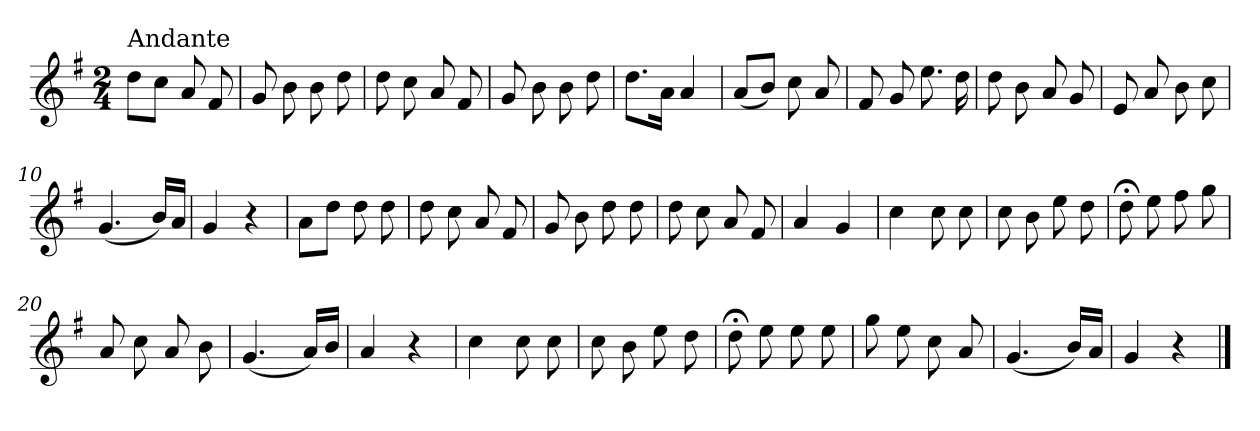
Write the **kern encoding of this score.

**kern
*part1
*staff1
*clefG2
*k[f#]
*G:
*M2/4
=1
!LO:TX:a:t=Andante
8dd\L
8cc\J
8a/
8f#/
=2
8g/
8b\
8b\
8dd\
=3
8dd\
8cc\
8a/
8f#/
=4
8g/
8b\
8b\
8dd\
=5
8.dd\L
16a\Jk
4a/
=6
(<8a/L
8b/J)
8cc\
8a/
=7
8f#/
8g/
8.ee\
16dd\
=8
8dd\
8b\
8a/
8g/
!!LO:LB:g=z
=9
8e/
8a/
8b\
8cc\
=10
(<4.g/
16b/LL)
16a/JJ
=11
4g/
4r
=12
8a\L
8dd\J
8dd\
8dd\
=13
8dd\
8cc\
8a/
8f#/
=14
8g/
8b\
8dd\
8dd\
=15
8dd\
8cc\
8a/
8f#/
=16
4a/
4g/
=17
4cc\
8cc\
8cc\
!!LO:LB:g=z
=18
8cc\
8b\
8ee\
8dd\
=19
8dd;<\
8ee\
8ff#\
8gg\
=20
8a/
8cc\
8a/
8b\
=21
(<4.g/
16a/LL)
16b/JJ
=22
4a/
4r
=23
4cc\
8cc\
8cc\
=24
8cc\
8b\
8ee\
8dd\
=25
8dd;<\
8ee\
8ee\
8ee\
=26
8gg\
8ee\
8cc\
8a/
!!LO:LB:g=z
=27
(<4.g/
16b/LL)
16a/JJ
=28
4g/
4r
==
*-
